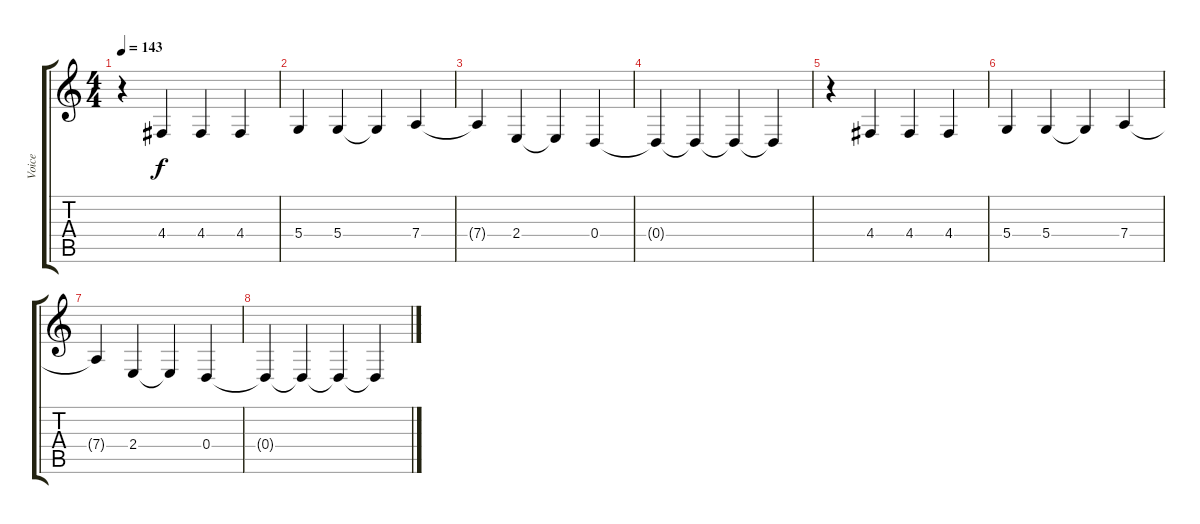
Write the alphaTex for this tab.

\track ("Voice" "Voice") {instrument clarinet}
\staff {score tabs}
\tuning (E4 B3 G3 D3 A2 E2) {hide}
\ts (4 4)
\tempo 143
\clef g2
\ks c
r.4{dy f} 4.4.4 4.4.4 4.4.4 |
5.4.4 5.4.4 5.4{t}.4 7.4.4 |
7.4{t}.4 2.4.4 2.4{t}.4 0.4.4 |
0.4{t}.4 0.4{t}.4 0.4{t}.4 0.4{t}.4 |
r.4 4.4.4 4.4.4 4.4.4 |
5.4.4 5.4.4 5.4{t}.4 7.4.4 |
7.4{t}.4 2.4.4 2.4{t}.4 0.4.4 |
0.4{t}.4 0.4{t}.4 0.4{t}.4 0.4{t}.4
